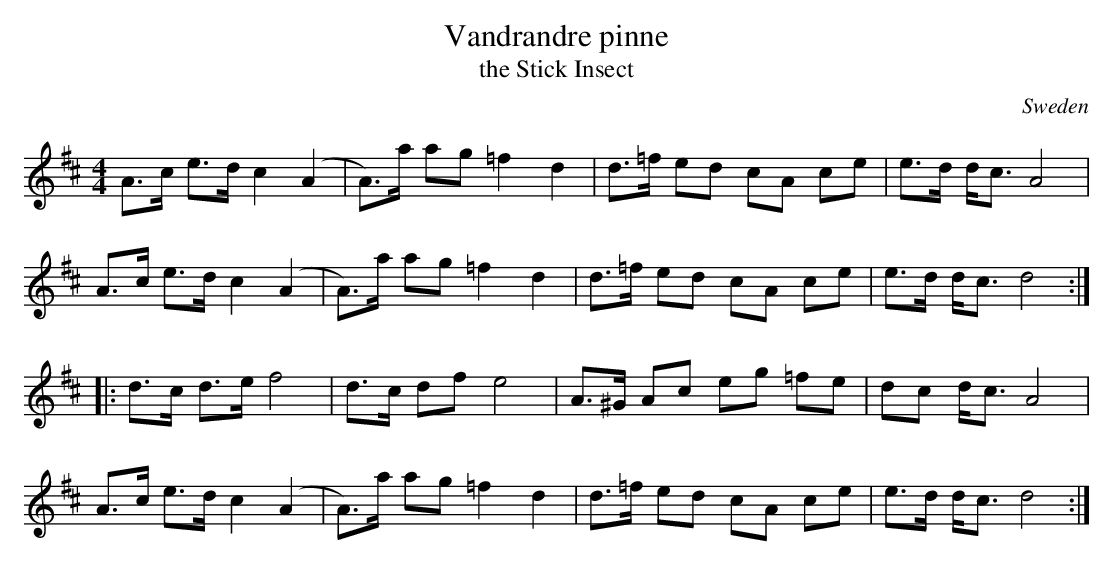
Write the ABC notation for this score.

X:1
T:Vandrandre pinne
T:the Stick Insect
L:1/8
M:4/4
O:Sweden
K:D
A>c e>d c2 (A2 | A>)a ag =f2 d2 | d>=f ed cA ce  | e>d d<c A4 |
A>c e>d c2 (A2 | A>)a ag =f2 d2 | d>=f ed cA ce  | e>d d<cd4 ::
d>c d>e f4     | d>c df e4      | A>^G Ac eg =fe | dc d<c A4 |
A>c e>d c2 (A2 | A>)a ag =f2 d2 | d>=f ed cA ce  | e>d d<c d4 :|
